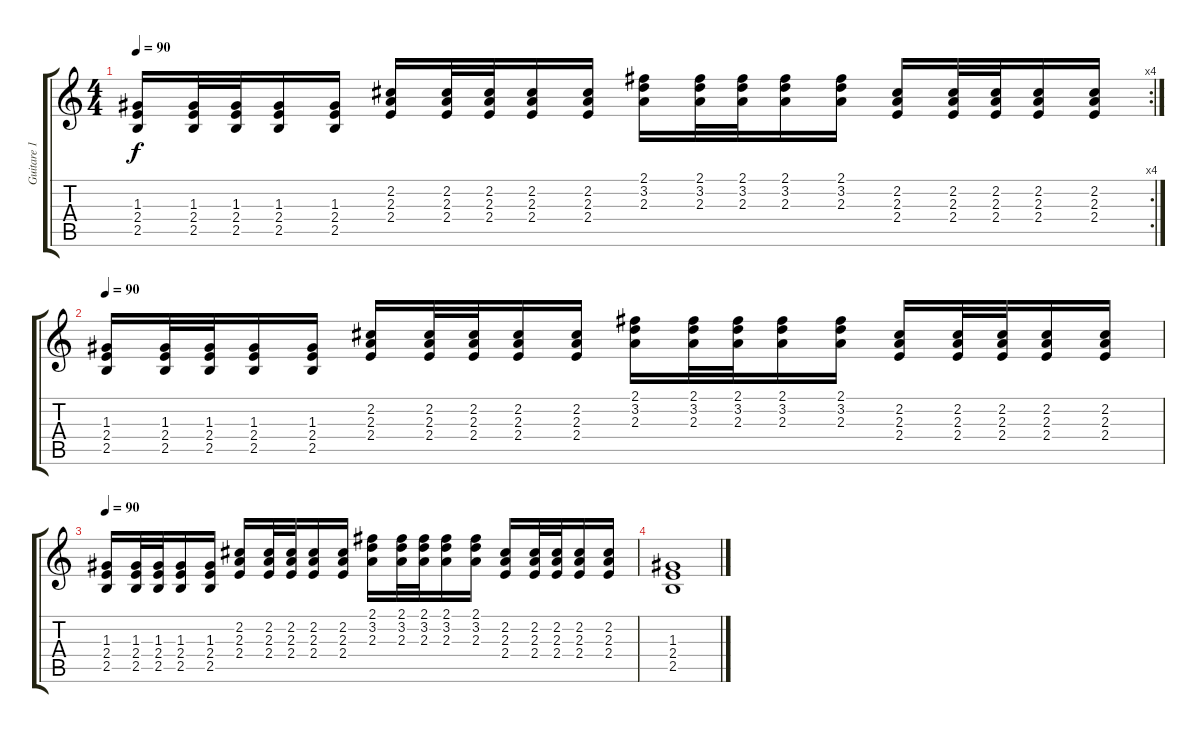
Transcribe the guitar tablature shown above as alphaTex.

\track ("Guitare 1" "Guitare 1") {instrument distortionguitar}
\staff {score tabs}
\tuning (E4 B3 G3 D3 A2 E2) {hide}
\rc 4
\ts (4 4)
\tempo 90
\clef g2
\ks c
(1.3 2.4 2.5).16{dy f} (1.3 2.4 2.5).32 (1.3 2.4 2.5).32 (1.3 2.4 2.5).16 (1.3 2.4 2.5).16 (2.2 2.3 2.4).16 (2.2 2.3 2.4).32 (2.2 2.3 2.4).32 (2.2 2.3 2.4).16 (2.2 2.3 2.4).16 (2.1 3.2 2.3).16 (2.1 3.2 2.3).32 (2.1 3.2 2.3).32 (2.1 3.2 2.3).16 (2.1 3.2 2.3).16 (2.2 2.3 2.4).16 (2.2 2.3 2.4).32 (2.2 2.3 2.4).32 (2.2 2.3 2.4).16 (2.2 2.3 2.4).16 |
\tempo 90
(1.3 2.4 2.5).16 (1.3 2.4 2.5).32 (1.3 2.4 2.5).32 (1.3 2.4 2.5).16 (1.3 2.4 2.5).16 (2.2 2.3 2.4).16 (2.2 2.3 2.4).32 (2.2 2.3 2.4).32 (2.2 2.3 2.4).16 (2.2 2.3 2.4).16 (2.1 3.2 2.3).16 (2.1 3.2 2.3).32 (2.1 3.2 2.3).32 (2.1 3.2 2.3).16 (2.1 3.2 2.3).16 (2.2 2.3 2.4).16 (2.2 2.3 2.4).32 (2.2 2.3 2.4).32 (2.2 2.3 2.4).16 (2.2 2.3 2.4).16 |
\tempo 90
(1.3 2.4 2.5).16 (1.3 2.4 2.5).32 (1.3 2.4 2.5).32 (1.3 2.4 2.5).16 (1.3 2.4 2.5).16 (2.2 2.3 2.4).16 (2.2 2.3 2.4).32 (2.2 2.3 2.4).32 (2.2 2.3 2.4).16 (2.2 2.3 2.4).16 (2.1 3.2 2.3).16 (2.1 3.2 2.3).32 (2.1 3.2 2.3).32 (2.1 3.2 2.3).16 (2.1 3.2 2.3).16 (2.2 2.3 2.4).16 (2.2 2.3 2.4).32 (2.2 2.3 2.4).32 (2.2 2.3 2.4).16 (2.2 2.3 2.4).16 |
(1.3 2.4 2.5).1
